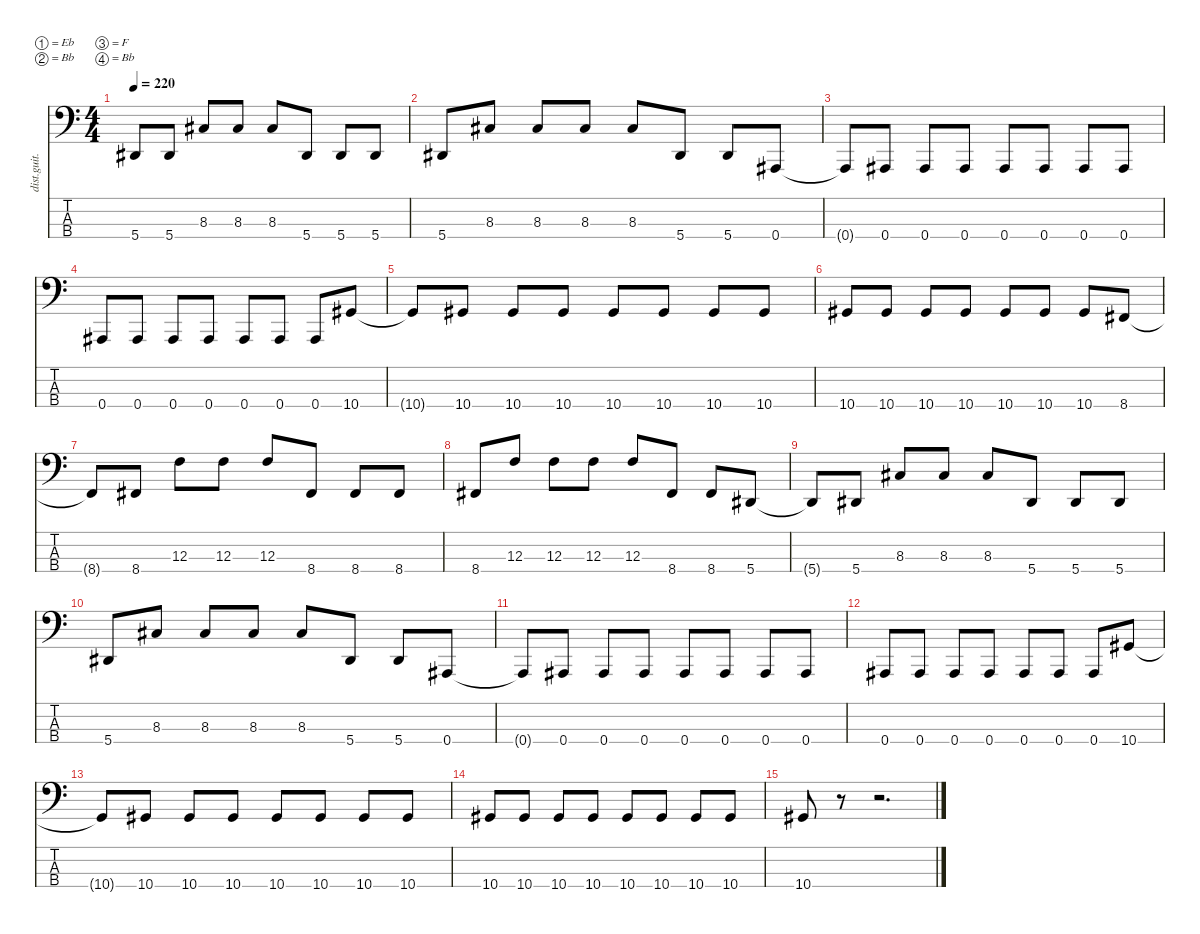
\defaultSystemsLayout 4
\hideDynamics
\bracketExtendMode nobrackets
\otherSystemsTrackNameOrientation horizontal
\track ("Bass" "dist.guit.") {instrument electricbasspick}
\staff {score tabs}
\tuning (Eb2 Bb1 F1 Bb0)
\ts (4 4)
\tempo 220
\clef f4
\ks c
5.4{t acc #}.8{dy mf beam Up} 5.4{acc #}.8{beam Up} 8.3{acc #}.8{beam Up} 8.3{acc #}.8{beam Up} 8.3{acc #}.8{beam Up} 5.4{acc #}.8{beam Up} 5.4{acc #}.8{beam Up} 5.4{acc #}.8{beam Up} |
5.4{acc #}.8{beam Up} 8.3{acc #}.8{beam Up} 8.3{acc #}.8{beam Up} 8.3{acc #}.8{beam Up} 8.3{acc #}.8{beam Up} 5.4{acc #}.8{beam Up} 5.4{acc #}.8{beam Up} 0.4{acc #}.8{beam Up} |
0.4{t acc #}.8{beam Up} 0.4{acc #}.8{beam Up} 0.4{acc #}.8{beam Up} 0.4{acc #}.8{beam Up} 0.4{acc #}.8{beam Up} 0.4{acc #}.8{beam Up} 0.4{acc #}.8{beam Up} 0.4{acc #}.8{beam Up} |
0.4{acc #}.8{beam Up} 0.4{acc #}.8{beam Up} 0.4{acc #}.8{beam Up} 0.4{acc #}.8{beam Up} 0.4{acc #}.8{beam Up} 0.4{acc #}.8{beam Up} 0.4{acc #}.8{beam Up} 10.4{acc #}.8{beam Up} |
10.4{t acc #}.8{beam Up} 10.4{acc #}.8{beam Up} 10.4{acc #}.8{beam Up} 10.4{acc #}.8{beam Up} 10.4{acc #}.8{beam Up} 10.4{acc #}.8{beam Up} 10.4{acc #}.8{beam Up} 10.4{acc #}.8{beam Up} |
10.4{acc #}.8{beam Up} 10.4{acc #}.8{beam Up} 10.4{acc #}.8{beam Up} 10.4{acc #}.8{beam Up} 10.4{acc #}.8{beam Up} 10.4{acc #}.8{beam Up} 10.4{acc #}.8{beam Up} 8.4{acc #}.8{beam Up} |
8.4{t acc #}.8{beam Up} 8.4{acc #}.8{beam Up} 12.3.8{beam Down} 12.3.8{beam Down} 12.3.8{beam Up} 8.4{acc #}.8{beam Up} 8.4{acc #}.8{beam Up} 8.4{acc #}.8{beam Up} |
8.4{acc #}.8{beam Up} 12.3.8{beam Up} 12.3.8{beam Down} 12.3.8{beam Down} 12.3.8{beam Up} 8.4{acc #}.8{beam Up} 8.4{acc #}.8{beam Up} 5.4{acc #}.8{beam Up} |
5.4{t acc #}.8{beam Up} 5.4{acc #}.8{beam Up} 8.3{acc #}.8{beam Up} 8.3{acc #}.8{beam Up} 8.3{acc #}.8{beam Up} 5.4{acc #}.8{beam Up} 5.4{acc #}.8{beam Up} 5.4{acc #}.8{beam Up} |
5.4{acc #}.8{beam Up} 8.3{acc #}.8{beam Up} 8.3{acc #}.8{beam Up} 8.3{acc #}.8{beam Up} 8.3{acc #}.8{beam Up} 5.4{acc #}.8{beam Up} 5.4{acc #}.8{beam Up} 0.4{acc #}.8{beam Up} |
0.4{t acc #}.8{beam Up} 0.4{acc #}.8{beam Up} 0.4{acc #}.8{beam Up} 0.4{acc #}.8{beam Up} 0.4{acc #}.8{beam Up} 0.4{acc #}.8{beam Up} 0.4{acc #}.8{beam Up} 0.4{acc #}.8{beam Up} |
0.4{acc #}.8{beam Up} 0.4{acc #}.8{beam Up} 0.4{acc #}.8{beam Up} 0.4{acc #}.8{beam Up} 0.4{acc #}.8{beam Up} 0.4{acc #}.8{beam Up} 0.4{acc #}.8{beam Up} 10.4{acc #}.8{beam Up} |
10.4{t acc #}.8{beam Up} 10.4{acc #}.8{beam Up} 10.4{acc #}.8{beam Up} 10.4{acc #}.8{beam Up} 10.4{acc #}.8{beam Up} 10.4{acc #}.8{beam Up} 10.4{acc #}.8{beam Up} 10.4{acc #}.8{beam Up} |
10.4{acc #}.8{beam Up} 10.4{acc #}.8{beam Up} 10.4{acc #}.8{beam Up} 10.4{acc #}.8{beam Up} 10.4{acc #}.8{beam Up} 10.4{acc #}.8{beam Up} 10.4{acc #}.8{beam Up} 10.4{acc #}.8{beam Up} |
10.4{acc #}.8{beam Up} r.8{beam Down} r.2{d beam Down}
